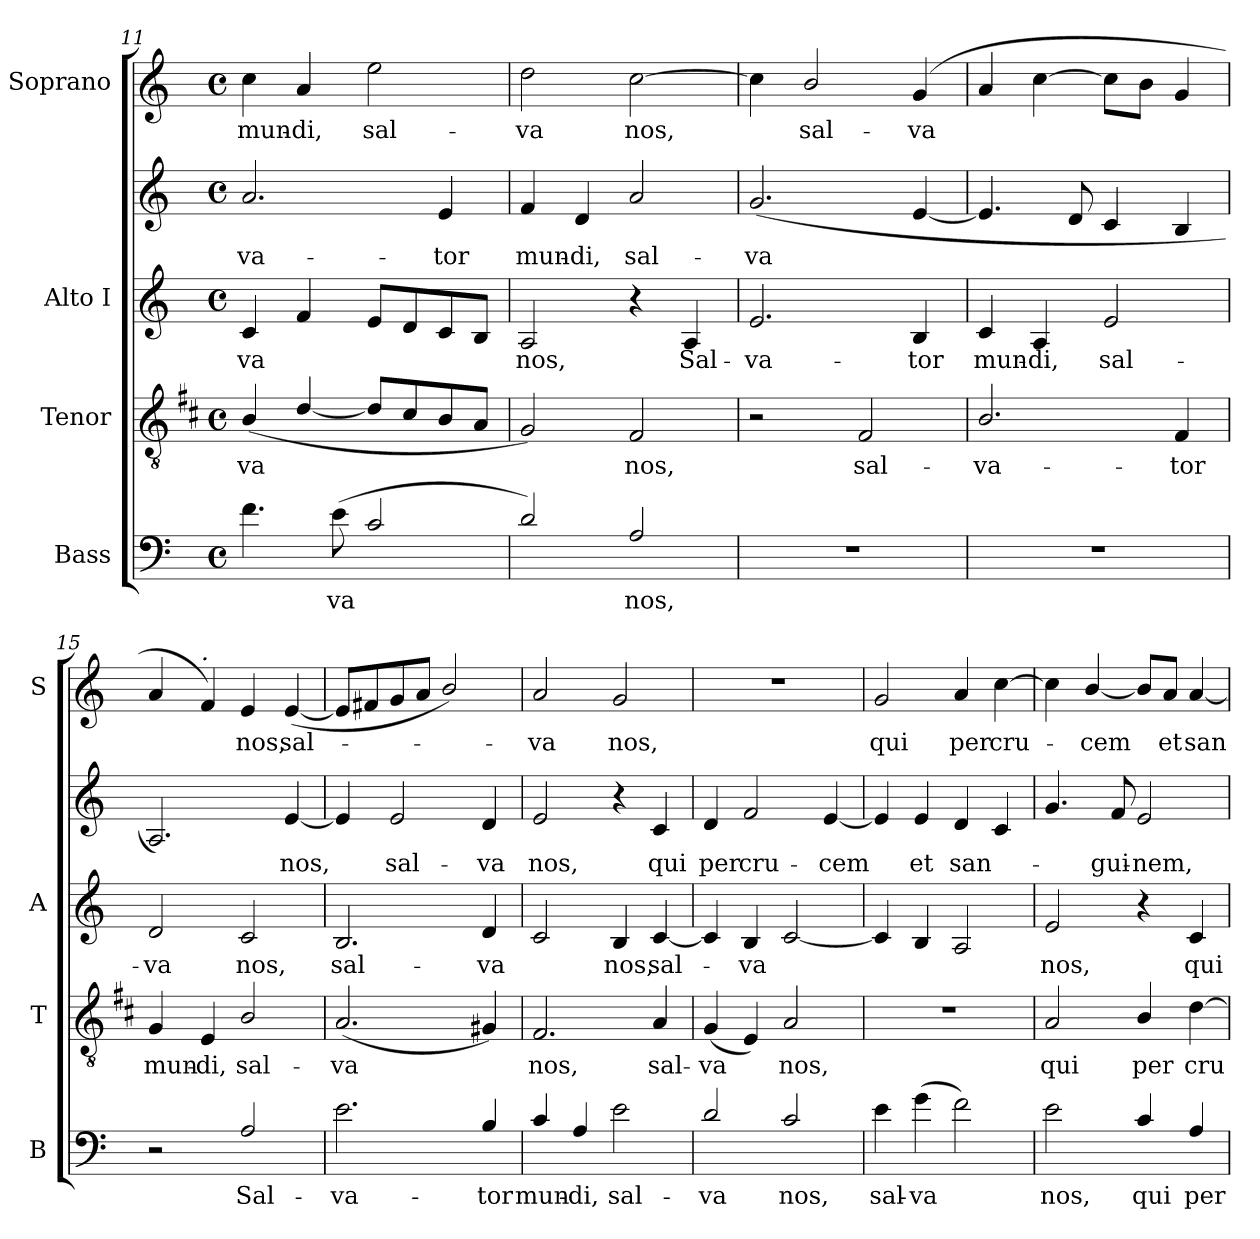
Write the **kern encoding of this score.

**kern	**text	**kern	**text	**kern	**text	**kern	**text	**kern	**text
*part4	*part4	*part3	*part3	*part2	*part2	*part2	*part2	*part1	*part1
*staff5	*staff5	*staff4	*staff4	*staff3	*staff3	*staff2	*staff2	*staff1	*staff1
*I"Bass	*	*I"Tenor	*	*I"Alto I	*	*	*	*I"Soprano	*
*I'B	*	*I'T	*	*I'A	*	*	*	*I'S	*
*clefF4	*	*clefGv2	*	*clefG2	*	*clefG2	*	*clefG2	*
*ITrd7c12	*	*ITrd1c2	*	*	*	*	*	*	*
*k[]	*	*k[]	*	*k[]	*	*k[]	*	*k[]	*
*M4/4	*	*M4/4	*	*M4/4	*	*M4/4	*	*M4/4	*
*met(c)	*	*met(c)	*	*met(c)	*	*met(c)	*	*met(c)	*
=11	=11	=11	=11	=11	=11	=11	=11	=11	=11
!	!	!	!LO:LY:b	!	!LO:LY:b	!	!LO:LY:b	!	!LO:LY:b
4.F\	.	(<4A/	-va	4c/	va	2.a/	-va-	4cc\	mun-
!	!	!	!	!	!	!	!	!	!LO:LY:b
.	.	[4c/	.	4f/	.	.	.	4a/	-di,
!	!LO:LY:b	!	!	!	!	!	!	!	!
(<8E\	va	.	.	.	.	.	.	.	.
!	!	!	!	!	!	!	!	!	!LO:LY:b
2C/	.	8c/L]	.	8e/L	.	.	.	2ee\	sal-
.	.	8B/	.	8d/	.	.	.	.	.
!	!	!	!	!	!	!	!LO:LY:b	!	!
.	.	8A/	.	8c/	.	4e/	-tor	.	.
.	.	8G/J	.	8B/J	.	.	.	.	.
=12	=12	=12	=12	=12	=12	=12	=12	=12	=12
!	!	!	!	!	!LO:LY:b	!	!LO:LY:b	!	!LO:LY:b
2D/)	.	2F/)	.	2A/	-nos,	4f/	mun-	2dd\	-va
!	!	!	!	!	!	!	!LO:LY:b	!	!
.	.	.	.	.	.	4d/	-di,	.	.
!	!LO:LY:b	!	!LO:LY:b	!	!	!	!LO:LY:b	!	!LO:LY:b
2AA/	nos,	2E/	nos,	4r	.	2a/	sal-	[2cc\	nos,
!	!	!	!	!	!LO:LY:b	!	!	!	!
.	.	.	.	4A/	Sal-	.	.	.	.
!!LO:PB:g=z
=13	=13	=13	=13	=13	=13	=13	=13	=13	=13
!	!	!	!	!	!LO:LY:b	!	!LO:LY:b	!	!
1r	.	2r	.	2.e/	va-	(<2.g/	-va	4cc\]	.
!	!	!	!	!	!	!	!	!	!LO:LY:b
.	.	.	.	.	.	.	.	2b/	sal-
!	!	!	!LO:LY:b	!	!	!	!	!	!
.	.	2E/	sal-	.	.	.	.	.	.
!	!	!	!	!	!LO:LY:b	!	!	!	!LO:LY:b
.	.	.	.	4B/	-tor	[4e/	.	(<4g/	-va
=14	=14	=14	=14	=14	=14	=14	=14	=14	=14
!	!	!	!LO:LY:b	!	!LO:LY:b	!	!	!	!
1r	.	2.A/	-va-	4c/	mun-	4.e/]	.	4a/	.
!	!	!	!	!	!LO:LY:b	!	!	!	!
.	.	.	.	4A/	-di,	.	.	[4cc\	.
.	.	.	.	.	.	8d/	.	.	.
!	!	!	!	!	!LO:LY:b	!	!	!	!
.	.	.	.	2e/	sal-	4c/	.	8cc\L]	.
.	.	.	.	.	.	.	.	8b\J	.
!	!	!	!LO:LY:b	!	!	!	!	!	!
.	.	4E/	-tor	.	.	4B/	.	4g/	.
=15	=15	=15	=15	=15	=15	=15	=15	=15	=15
!	!	!	!LO:LY:b	!	!LO:LY:b	!	!	!	!
2r	.	4F/	mun-	2d/	va	2.A/)	.	4a/	.
!	!	!	!	!	!	!	!	!LO:TX:a:i:t=.	!
!	!	!	!LO:LY:b	!	!	!	!	!	!
.	.	4D/	-di,	.	.	.	.	4f/)	.
!	!LO:LY:b	!	!LO:LY:b	!	!LO:LY:b	!	!	!	!LO:LY:b
2AA/	Sal-	2A/	sal-	2c/	nos,	.	.	4e/	nos,
!	!	!	!	!	!	!	!LO:LY:b	!	!LO:LY:b
.	.	.	.	.	.	[4e/	-nos,	(<[4e/	sal-
=16	=16	=16	=16	=16	=16	=16	=16	=16	=16
!	!LO:LY:b	!	!LO:LY:b	!	!LO:LY:b	!	!	!	!
2.E\	-va-	(<2.G/	-va	2.B/	sal-	4e/]	.	8e/L]	.
.	.	.	.	.	.	.	.	8f#X/	.
!	!	!	!	!	!	!	!LO:LY:b	!	!
.	.	.	.	.	.	2e/	sal-	8g/	.
.	.	.	.	.	.	.	.	8a/J	.
.	.	.	.	.	.	.	.	2b/)	.
!	!LO:LY:b	!	!	!	!LO:LY:b	!	!LO:LY:b	!	!
4BB/	-tor	4F#X/)	.	4d/	-va	4d/	-va	.	.
=17	=17	=17	=17	=17	=17	=17	=17	=17	=17
!	!LO:LY:b	!	!LO:LY:b	!	!	!	!LO:LY:b	!	!LO:LY:b
4C/	mun-	2.E/	nos,	2c/	.	2e/	nos,	2a/	va
!	!LO:LY:b	!	!	!	!	!	!	!	!
4AA/	-di,	.	.	.	.	.	.	.	.
!	!LO:LY:b	!	!	!	!LO:LY:b	!	!	!	!LO:LY:b
2E\	sal-	.	.	4B/	nos,	4r	.	2g/	nos,
!	!	!	!LO:LY:b	!	!LO:LY:b	!	!LO:LY:b	!	!
.	.	4G/	sal-	[4c/	sal-	4c/	qui	.	.
=18	=18	=18	=18	=18	=18	=18	=18	=18	=18
!	!LO:LY:b	!	!LO:LY:b	!	!	!	!LO:LY:b	!	!
2D/	-va	(<4F/	-va	4c/]	.	4d/	per	1r	.
!	!	!	!	!	!LO:LY:b	!	!LO:LY:b	!	!
.	.	4D/)	.	(<4B/	va	2f/	cru-	.	.
!	!LO:LY:b	!	!LO:LY:b	!	!	!	!	!	!
2C/	nos,	2G/	nos,	[2c/	.	.	.	.	.
!	!	!	!	!	!	!	!LO:LY:b	!	!
.	.	.	.	.	.	[4e/	-cem	.	.
!!LO:LB:g=z
=19	=19	=19	=19	=19	=19	=19	=19	=19	=19
!	!LO:LY:b	!	!	!	!	!	!	!	!LO:LY:b
4E\	sal-	1r	.	4c/]	.	4e/]	.	2g/	qui
!	!LO:LY:b	!	!	!	!	!	!LO:LY:b	!	!
(>4G\	-va	.	.	4B/	.	4e/	et	.	.
!	!	!	!	!	!	!	!LO:LY:b	!	!LO:LY:b
2F\)	.	.	.	2A/	.	4d/	san-	4a/	per
!	!	!	!	!	!	!	!	!	!LO:LY:b
.	.	.	.	.	.	4c/	.	[4cc\	cru-
=20	=20	=20	=20	=20	=20	=20	=20	=20	=20
!	!LO:LY:b	!	!LO:LY:b	!	!LO:LY:b	!	!	!	!
2E\	nos,	2G/	qui	2e/	nos,	4.g/)	.	4cc\]	.
!	!	!	!	!	!	!	!	!	!LO:LY:b
.	.	.	.	.	.	.	.	[4b/	cem
!	!	!	!	!	!	!	!LO:LY:b	!	!
.	.	.	.	.	.	8f/	gui-	.	.
!	!LO:LY:b	!	!LO:LY:b	!	!	!	!LO:LY:b	!	!
4C/	qui	4A/	per	4r	.	2e/	-nem,	8b/L]	.
!	!	!	!	!	!	!	!	!	!LO:LY:b
.	.	.	.	.	.	.	.	8a/J	et
!	!LO:LY:b	!	!LO:LY:b	!	!LO:LY:b	!	!	!	!LO:LY:b
4AA/	per	[4c\	cru-	4c/	qui	.	.	[4a/	san-
=	=	=	=	=	=	=	=	=	=
*-	*-	*-	*-	*-	*-	*-	*-	*-	*-
